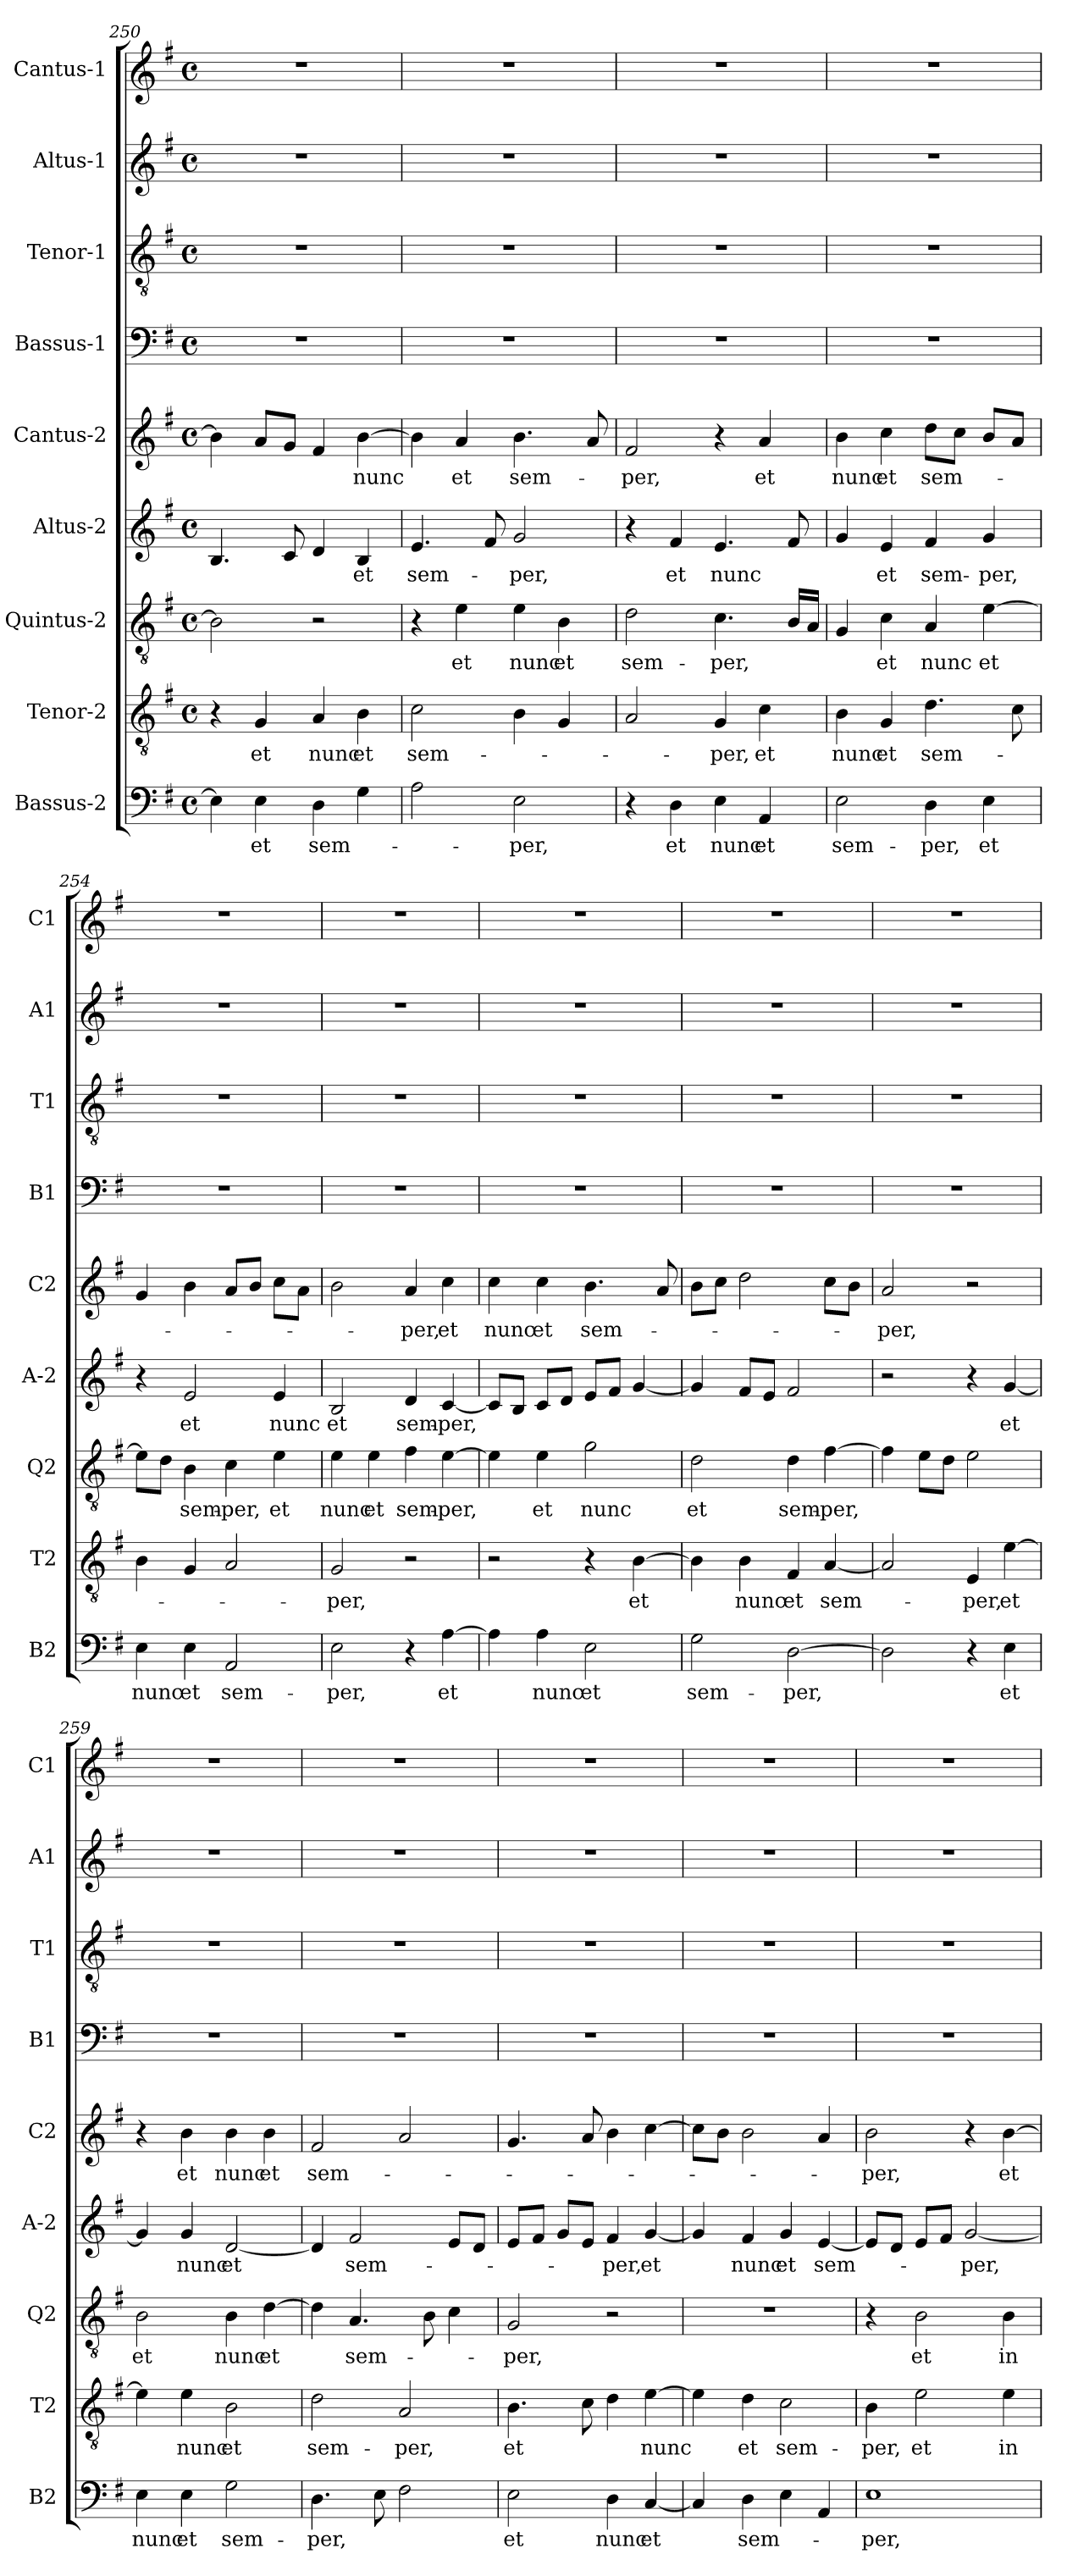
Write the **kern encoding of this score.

**kern	**text	**kern	**text	**kern	**text	**kern	**text	**kern	**text	**kern	**kern	**kern	**kern
*part9	*part9	*part8	*part8	*part7	*part7	*part6	*part6	*part5	*part5	*part4	*part3	*part2	*part1
*staff9	*staff9	*staff8	*staff8	*staff7	*staff7	*staff6	*staff6	*staff5	*staff5	*staff4	*staff3	*staff2	*staff1
*I"Bassus-2	*	*I"Tenor-2	*	*I"Quintus-2	*	*I"Altus-2	*	*I"Cantus-2	*	*I"Bassus-1	*I"Tenor-1	*I"Altus-1	*I"Cantus-1
*I'B2	*	*I'T2	*	*I'Q2	*	*I'A-2	*	*I'C2	*	*I'B1	*I'T1	*I'A1	*I'C1
*clefF4	*	*clefGv2	*	*clefGv2	*	*clefG2	*	*clefG2	*	*clefF4	*clefGv2	*clefG2	*clefG2
*k[f#]	*	*k[f#]	*	*k[f#]	*	*k[f#]	*	*k[f#]	*	*k[f#]	*k[f#]	*k[f#]	*k[f#]
*G:	*	*G:	*	*G:	*	*G:	*	*G:	*	*G:	*G:	*G:	*G:
*M4/4	*	*M4/4	*	*M4/4	*	*M4/4	*	*M4/4	*	*M4/4	*M4/4	*M4/4	*M4/4
*met(c)	*	*met(c)	*	*met(c)	*	*met(c)	*	*met(c)	*	*met(c)	*met(c)	*met(c)	*met(c)
=250	=250	=250	=250	=250	=250	=250	=250	=250	=250	=250	=250	=250	=250
4E\]	.	4r	.	2B\]	.	4.B/	.	4b\]	.	1r	1r	1r	1r
!	!LO:LY:b	!	!LO:LY:b	!	!	!	!	!	!	!	!	!	!
4E\	et	4G/	et	.	.	.	.	8a/L	.	.	.	.	.
.	.	.	.	.	.	8c/	.	8g/J	.	.	.	.	.
!	!LO:LY:b	!	!LO:LY:b	!	!	!	!	!	!	!	!	!	!
4D\	sem-	4A/	nunc	2r	.	4d/	.	4f#/	.	.	.	.	.
!	!	!	!LO:LY:b	!	!	!	!LO:LY:b	!	!LO:LY:b	!	!	!	!
4G\	.	4B\	et	.	.	4B/	et	[4b\	nunc	.	.	.	.
=251	=251	=251	=251	=251	=251	=251	=251	=251	=251	=251	=251	=251	=251
!	!	!	!LO:LY:b	!	!	!	!LO:LY:b	!	!	!	!	!	!
2A\	.	2c\	sem-	4r	.	4.e/	sem-	4b\]	.	1r	1r	1r	1r
!	!	!	!	!	!LO:LY:b	!	!	!	!LO:LY:b	!	!	!	!
.	.	.	.	4e\	et	.	.	4a/	et	.	.	.	.
.	.	.	.	.	.	8f#/	.	.	.	.	.	.	.
!	!LO:LY:b	!	!	!	!LO:LY:b	!	!LO:LY:b	!	!LO:LY:b	!	!	!	!
2E\	-per,	4B\	.	4e\	nunc	2g/	-per,	4.b\	sem-	.	.	.	.
!	!	!	!	!	!LO:LY:b	!	!	!	!	!	!	!	!
.	.	4G/	.	4B\	et	.	.	.	.	.	.	.	.
.	.	.	.	.	.	.	.	8a/	.	.	.	.	.
=252	=252	=252	=252	=252	=252	=252	=252	=252	=252	=252	=252	=252	=252
!	!	!	!	!	!LO:LY:b	!	!	!	!LO:LY:b	!	!	!	!
4r	.	2A/	.	2d\	sem-	4r	.	2f#/	-per,	1r	1r	1r	1r
!	!LO:LY:b	!	!	!	!	!	!LO:LY:b	!	!	!	!	!	!
4D\	et	.	.	.	.	4f#/	et	.	.	.	.	.	.
!	!LO:LY:b	!	!LO:LY:b	!	!LO:LY:b	!	!LO:LY:b	!	!	!	!	!	!
4E\	nunc	4G/	-per,	4.c\	-per,	4.e/	nunc	4r	.	.	.	.	.
!	!LO:LY:b	!	!LO:LY:b	!	!	!	!	!	!LO:LY:b	!	!	!	!
4AA/	et	4c\	et	.	.	.	.	4a/	et	.	.	.	.
.	.	.	.	16B/LL	.	8f#/	.	.	.	.	.	.	.
.	.	.	.	16A/JJ	.	.	.	.	.	.	.	.	.
!!LO:LB:g=z
=253	=253	=253	=253	=253	=253	=253	=253	=253	=253	=253	=253	=253	=253
!	!LO:LY:b	!	!LO:LY:b	!	!	!	!	!	!LO:LY:b	!	!	!	!
2E\	sem-	4B\	nunc	4G/	.	4g/	.	4b\	nunc	1r	1r	1r	1r
!	!	!	!LO:LY:b	!	!LO:LY:b	!	!LO:LY:b	!	!LO:LY:b	!	!	!	!
.	.	4G/	et	4c\	et	4e/	et	4cc\	et	.	.	.	.
!	!LO:LY:b	!	!LO:LY:b	!	!LO:LY:b	!	!LO:LY:b	!	!LO:LY:b	!	!	!	!
4D\	-per,	4.d\	sem-	4A/	nunc	4f#/	sem-	8dd\L	sem-	.	.	.	.
.	.	.	.	.	.	.	.	8cc\J	.	.	.	.	.
!	!LO:LY:b	!	!	!	!LO:LY:b	!	!LO:LY:b	!	!	!	!	!	!
4E\	et	.	.	[4e\	et	4g/	-per,	8b/L	.	.	.	.	.
.	.	8c\	.	.	.	.	.	8a/J	.	.	.	.	.
=254	=254	=254	=254	=254	=254	=254	=254	=254	=254	=254	=254	=254	=254
!	!LO:LY:b	!	!	!	!	!	!	!	!	!	!	!	!
4E\	nunc	4B\	.	8e\L]	.	4r	.	4g/	.	1r	1r	1r	1r
.	.	.	.	8d\J	.	.	.	.	.	.	.	.	.
!	!LO:LY:b	!	!	!	!LO:LY:b	!	!LO:LY:b	!	!	!	!	!	!
4E\	et	4G/	.	4B\	sem-	2e/	et	4b\	.	.	.	.	.
!	!LO:LY:b	!	!	!	!LO:LY:b	!	!	!	!	!	!	!	!
2AA/	sem-	2A/	.	4c\	-per,	.	.	8a/L	.	.	.	.	.
.	.	.	.	.	.	.	.	8b/J	.	.	.	.	.
!	!	!	!	!	!LO:LY:b	!	!LO:LY:b	!	!	!	!	!	!
.	.	.	.	4e\	et	4e/	nunc	8cc\L	.	.	.	.	.
.	.	.	.	.	.	.	.	8a\J	.	.	.	.	.
=255	=255	=255	=255	=255	=255	=255	=255	=255	=255	=255	=255	=255	=255
!	!LO:LY:b	!	!LO:LY:b	!	!LO:LY:b	!	!LO:LY:b	!	!	!	!	!	!
2E\	-per,	2G/	-per,	4e\	nunc	2B/	et	2b\	.	1r	1r	1r	1r
!	!	!	!	!	!LO:LY:b	!	!	!	!	!	!	!	!
.	.	.	.	4e\	et	.	.	.	.	.	.	.	.
!	!	!	!	!	!LO:LY:b	!	!LO:LY:b	!	!LO:LY:b	!	!	!	!
4r	.	2r	.	4f#\	sem-	4d/	sem-	4a/	-per,	.	.	.	.
!	!LO:LY:b	!	!	!	!LO:LY:b	!	!LO:LY:b	!	!LO:LY:b	!	!	!	!
[4A\	et	.	.	[4e\	-per,	[4c/	-per,	4cc\	et	.	.	.	.
=256	=256	=256	=256	=256	=256	=256	=256	=256	=256	=256	=256	=256	=256
!	!	!	!	!	!	!	!	!	!LO:LY:b	!	!	!	!
4A\]	.	2r	.	4e\]	.	8c/L]	.	4cc\	nunc	1r	1r	1r	1r
.	.	.	.	.	.	8B/J	.	.	.	.	.	.	.
!	!LO:LY:b	!	!	!	!LO:LY:b	!	!	!	!LO:LY:b	!	!	!	!
4A\	nunc	.	.	4e\	et	8c/L	.	4cc\	et	.	.	.	.
.	.	.	.	.	.	8d/J	.	.	.	.	.	.	.
!	!LO:LY:b	!	!	!	!LO:LY:b	!	!	!	!LO:LY:b	!	!	!	!
2E\	et	4r	.	2g\	nunc	8e/L	.	4.b\	sem-	.	.	.	.
.	.	.	.	.	.	8f#/J	.	.	.	.	.	.	.
!	!	!	!LO:LY:b	!	!	!	!	!	!	!	!	!	!
.	.	[4B\	et	.	.	[4g/	.	.	.	.	.	.	.
.	.	.	.	.	.	.	.	8a/	.	.	.	.	.
=257	=257	=257	=257	=257	=257	=257	=257	=257	=257	=257	=257	=257	=257
!	!LO:LY:b	!	!	!	!LO:LY:b	!	!	!	!	!	!	!	!
2G\	sem-	4B\]	.	2d\	et	4g/]	.	8b\L	.	1r	1r	1r	1r
.	.	.	.	.	.	.	.	8cc\J	.	.	.	.	.
!	!	!	!LO:LY:b	!	!	!	!	!	!	!	!	!	!
.	.	4B\	nunc	.	.	8f#/L	.	2dd\	.	.	.	.	.
.	.	.	.	.	.	8e/J	.	.	.	.	.	.	.
!	!LO:LY:b	!	!LO:LY:b	!	!LO:LY:b	!	!	!	!	!	!	!	!
[2D\	-per,	4F#/	et	4d\	sem-	2f#/	.	.	.	.	.	.	.
!	!	!	!LO:LY:b	!	!LO:LY:b	!	!	!	!	!	!	!	!
.	.	[4A/	sem-	[4f#\	-per,	.	.	8cc\L	.	.	.	.	.
.	.	.	.	.	.	.	.	8b\J	.	.	.	.	.
!!LO:PB:g=z
=258	=258	=258	=258	=258	=258	=258	=258	=258	=258	=258	=258	=258	=258
!	!	!	!	!	!	!	!	!	!LO:LY:b	!	!	!	!
2D\]	.	2A/]	.	4f#\]	.	2r	.	2a/	-per,	1r	1r	1r	1r
.	.	.	.	8e\L	.	.	.	.	.	.	.	.	.
.	.	.	.	8d\J	.	.	.	.	.	.	.	.	.
!	!	!	!LO:LY:b	!	!	!	!	!	!	!	!	!	!
4r	.	4E/	-per,	2e\	.	4r	.	2r	.	.	.	.	.
!	!LO:LY:b	!	!LO:LY:b	!	!	!	!LO:LY:b	!	!	!	!	!	!
4E\	et	[4e\	et	.	.	[4g/	et	.	.	.	.	.	.
=259	=259	=259	=259	=259	=259	=259	=259	=259	=259	=259	=259	=259	=259
!	!LO:LY:b	!	!	!	!LO:LY:b	!	!	!	!	!	!	!	!
4E\	nunc	4e\]	.	2B\	et	4g/]	.	4r	.	1r	1r	1r	1r
!	!LO:LY:b	!	!LO:LY:b	!	!	!	!LO:LY:b	!	!LO:LY:b	!	!	!	!
4E\	et	4e\	nunc	.	.	4g/	nunc	4b\	et	.	.	.	.
!	!LO:LY:b	!	!LO:LY:b	!	!LO:LY:b	!	!LO:LY:b	!	!LO:LY:b	!	!	!	!
2G\	sem-	2B\	et	4B\	nunc	[2d/	et	4b\	nunc	.	.	.	.
!	!	!	!	!	!LO:LY:b	!	!	!	!LO:LY:b	!	!	!	!
.	.	.	.	[4d\	et	.	.	4b\	et	.	.	.	.
=260	=260	=260	=260	=260	=260	=260	=260	=260	=260	=260	=260	=260	=260
!	!LO:LY:b	!	!LO:LY:b	!	!	!	!	!	!LO:LY:b	!	!	!	!
4.D\	-per,	2d\	sem-	4d\]	.	4d/]	.	2f#/	sem-	1r	1r	1r	1r
!	!	!	!	!	!LO:LY:b	!	!LO:LY:b	!	!	!	!	!	!
.	.	.	.	4.A/	sem-	2f#/	sem-	.	.	.	.	.	.
8E\	.	.	.	.	.	.	.	.	.	.	.	.	.
!	!	!	!LO:LY:b	!	!	!	!	!	!	!	!	!	!
2F#\	.	2A/	-per,	.	.	.	.	2a/	.	.	.	.	.
.	.	.	.	8B\	.	.	.	.	.	.	.	.	.
.	.	.	.	4c\	.	8e/L	.	.	.	.	.	.	.
.	.	.	.	.	.	8d/J	.	.	.	.	.	.	.
=261	=261	=261	=261	=261	=261	=261	=261	=261	=261	=261	=261	=261	=261
!	!LO:LY:b	!	!LO:LY:b	!	!LO:LY:b	!	!	!	!	!	!	!	!
2E\	et	4.B\	et	2G/	-per,	8e/L	.	4.g/	.	1r	1r	1r	1r
.	.	.	.	.	.	8f#/J	.	.	.	.	.	.	.
.	.	.	.	.	.	8g/L	.	.	.	.	.	.	.
.	.	8c\	.	.	.	8e/J	.	8a/	.	.	.	.	.
!	!LO:LY:b	!	!	!	!	!	!LO:LY:b	!	!	!	!	!	!
4D\	nunc	4d\	.	2r	.	4f#/	-per,	4b\	.	.	.	.	.
!	!LO:LY:b	!	!LO:LY:b	!	!	!	!LO:LY:b	!	!	!	!	!	!
[4C/	et	[4e\	nunc	.	.	[4g/	et	[4cc\	.	.	.	.	.
=262	=262	=262	=262	=262	=262	=262	=262	=262	=262	=262	=262	=262	=262
4C/]	.	4e\]	.	1r	.	4g/]	.	8cc\L]	.	1r	1r	1r	1r
.	.	.	.	.	.	.	.	8b\J	.	.	.	.	.
!	!LO:LY:b	!	!LO:LY:b	!	!	!	!LO:LY:b	!	!	!	!	!	!
4D\	sem-	4d\	et	.	.	4f#/	nunc	2b\	.	.	.	.	.
!	!	!	!LO:LY:b	!	!	!	!LO:LY:b	!	!	!	!	!	!
4E\	.	2c\	sem-	.	.	4g/	et	.	.	.	.	.	.
!	!	!	!	!	!	!	!LO:LY:b	!	!	!	!	!	!
4AA/	.	.	.	.	.	[4e/	sem-	4a/	.	.	.	.	.
!!LO:LB:g=z
=263	=263	=263	=263	=263	=263	=263	=263	=263	=263	=263	=263	=263	=263
!	!LO:LY:b	!	!LO:LY:b	!	!	!	!	!	!LO:LY:b	!	!	!	!
1E	-per,	4B\	-per,	4r	.	8e/L]	.	2b\	-per,	1r	1r	1r	1r
.	.	.	.	.	.	8d/J	.	.	.	.	.	.	.
!	!	!	!LO:LY:b	!	!LO:LY:b	!	!	!	!	!	!	!	!
.	.	2e\	et	2B\	et	8e/L	.	.	.	.	.	.	.
.	.	.	.	.	.	8f#/J	.	.	.	.	.	.	.
!	!	!	!	!	!	!	!LO:LY:b	!	!	!	!	!	!
.	.	.	.	.	.	[2g/	-per,	4r	.	.	.	.	.
!	!	!	!LO:LY:b	!	!LO:LY:b	!	!	!	!LO:LY:b	!	!	!	!
.	.	4e\	in	4B\	in	.	.	[4b\	et	.	.	.	.
=	=	=	=	=	=	=	=	=	=	=	=	=	=
*-	*-	*-	*-	*-	*-	*-	*-	*-	*-	*-	*-	*-	*-
